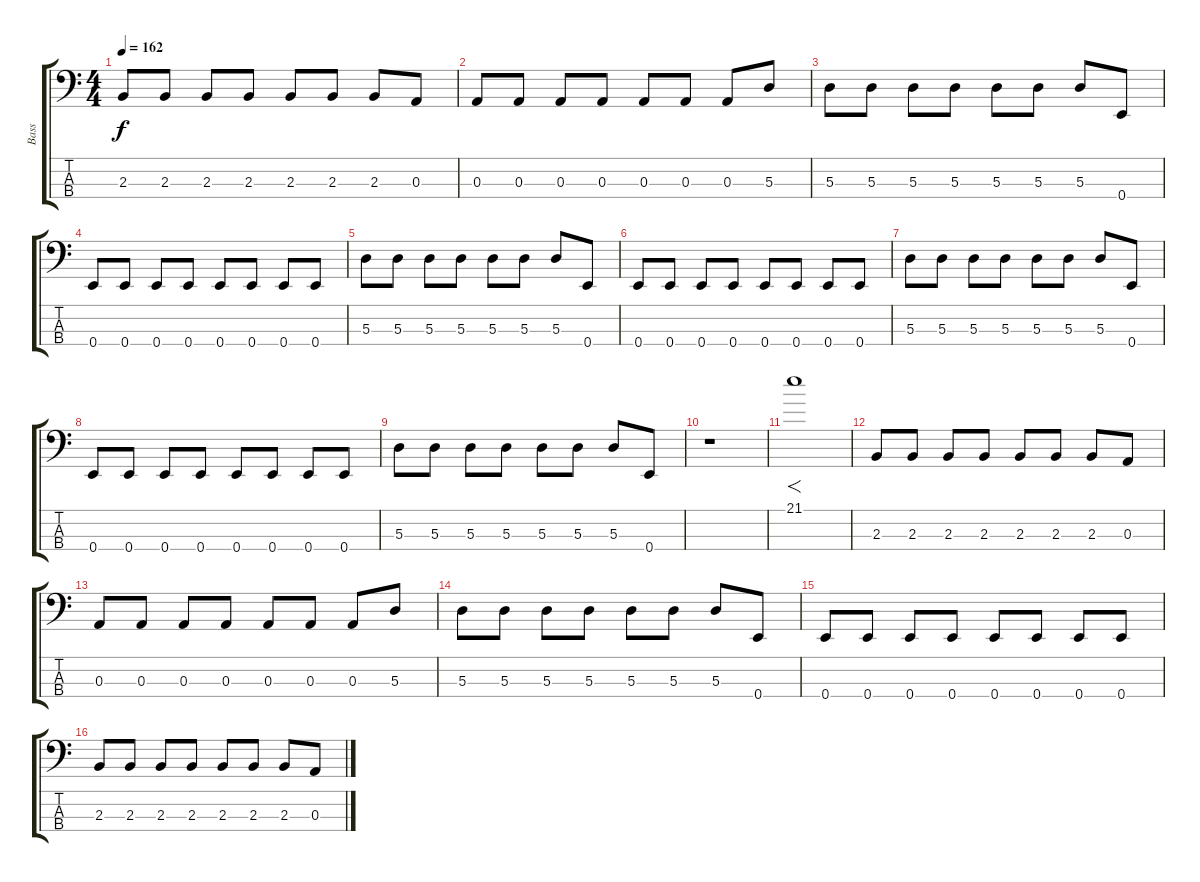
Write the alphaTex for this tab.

\track ("Bass" "Bass") {instrument electricbassfinger}
\staff {score tabs}
\tuning (G2 D2 A1 E1) {hide}
\ts (4 4)
\tempo 162
\clef f4
\ks c
2.3.8{dy f} 2.3.8 2.3.8 2.3.8 2.3.8 2.3.8 2.3.8 0.3.8 |
0.3.8 0.3.8 0.3.8 0.3.8 0.3.8 0.3.8 0.3.8 5.3.8 |
5.3.8 5.3.8 5.3.8 5.3.8 5.3.8 5.3.8 5.3.8 0.4.8 |
0.4.8 0.4.8 0.4.8 0.4.8 0.4.8 0.4.8 0.4.8 0.4.8 |
5.3.8{volume 16 instrument electricbassfinger} 5.3.8 5.3.8 5.3.8 5.3.8 5.3.8 5.3.8 0.4.8 |
0.4.8 0.4.8 0.4.8 0.4.8 0.4.8 0.4.8 0.4.8 0.4.8 |
5.3.8 5.3.8 5.3.8 5.3.8 5.3.8 5.3.8 5.3.8 0.4.8 |
0.4.8 0.4.8 0.4.8 0.4.8 0.4.8 0.4.8 0.4.8 0.4.8 |
5.3.8 5.3.8 5.3.8 5.3.8 5.3.8 5.3.8 5.3.8 0.4.8 |
r.1 |
21.1.1{f instrument reversecymbal} |
2.3.8{instrument electricbassfinger} 2.3.8 2.3.8 2.3.8 2.3.8 2.3.8 2.3.8 0.3.8 |
0.3.8 0.3.8 0.3.8 0.3.8 0.3.8 0.3.8 0.3.8 5.3.8 |
5.3.8 5.3.8 5.3.8 5.3.8 5.3.8 5.3.8 5.3.8 0.4.8 |
0.4.8 0.4.8 0.4.8 0.4.8 0.4.8 0.4.8 0.4.8 0.4.8 |
2.3.8 2.3.8 2.3.8 2.3.8 2.3.8 2.3.8 2.3.8 0.3.8
